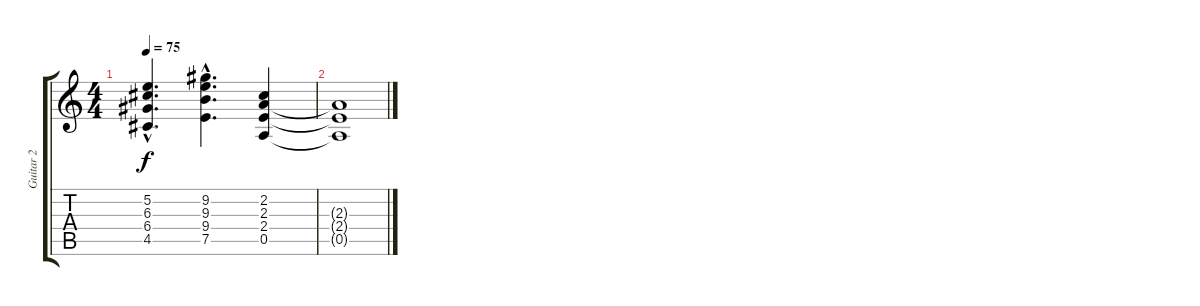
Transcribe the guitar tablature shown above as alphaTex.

\track ("Guitar 2" "Guitar 2") {instrument electricguitarjazz}
\staff {score tabs}
\tuning (E4 B3 G3 D3 A2 E2) {hide}
\ts (4 4)
\tempo 75
\clef g2
\ks c
(5.2{hac} 6.3{hac} 6.4{hac} 4.5{hac}).4{d dy f volume 16 instrument acousticgrandpiano} (9.2{hac} 9.3{hac} 9.4{hac} 7.5{hac}).4{d} (2.2 2.3 2.4 0.5).4 |
(2.3{t} 2.4{t} 0.5{t}).1
